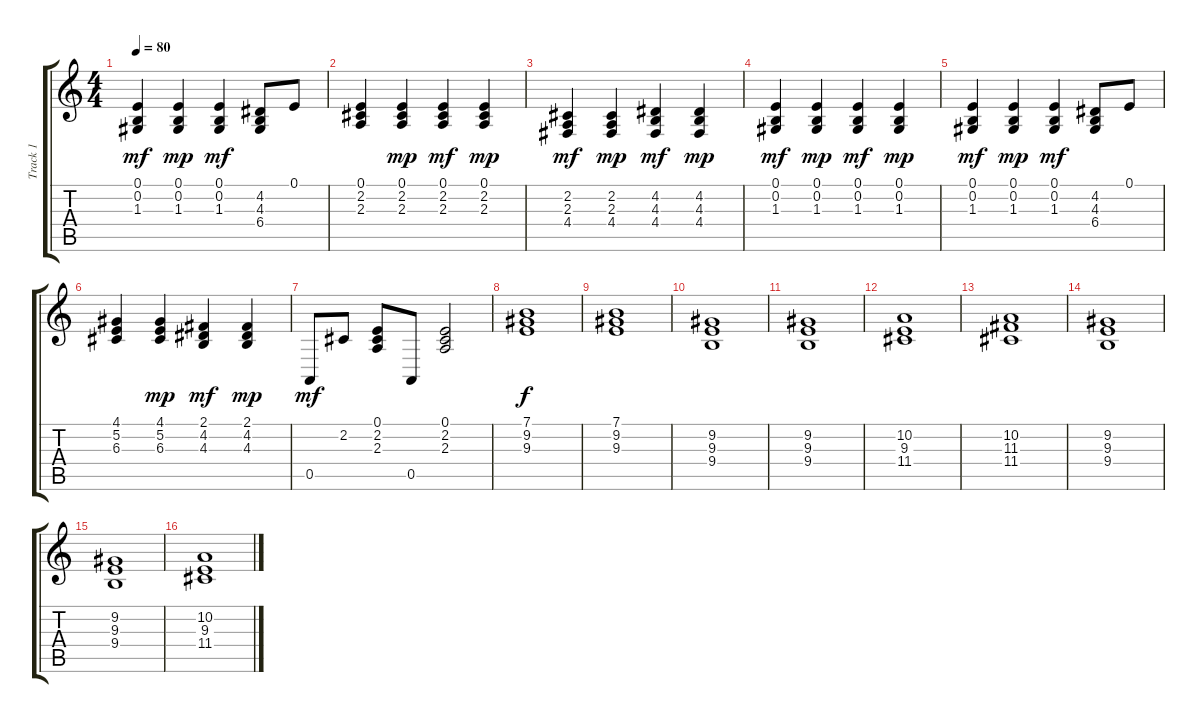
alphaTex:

\track ("Track 1" "Track 1") {instrument acousticgrandpiano}
\staff {score tabs}
\tuning (E4 B3 G3 D3 A2 E2) {hide}
\ts (4 4)
\tempo 80
\clef g2
\ks c
(0.1 0.2 1.3).4{dy mf} (0.1 0.2 1.3).4{dy mp} (0.1 0.2 1.3).4{dy mf} (4.2 4.3 6.4).8 0.1.8 |
(0.1 2.2 2.3).4 (0.1 2.2 2.3).4{dy mp} (0.1 2.2 2.3).4{dy mf} (0.1 2.2 2.3).4{dy mp} |
(2.2 2.3 4.4).4{dy mf} (2.2 2.3 4.4).4{dy mp} (4.2 4.3 4.4).4{dy mf} (4.2 4.3 4.4).4{dy mp} |
(0.1 0.2 1.3).4{dy mf} (0.1 0.2 1.3).4{dy mp} (0.1 0.2 1.3).4{dy mf} (0.1 0.2 1.3).4{dy mp} |
(0.1 0.2 1.3).4{dy mf} (0.1 0.2 1.3).4{dy mp} (0.1 0.2 1.3).4{dy mf} (4.2 4.3 6.4).8 0.1.8 |
(4.1 5.2 6.3).4 (4.1 5.2 6.3).4{dy mp} (2.1 4.2 4.3).4{dy mf} (2.1 4.2 4.3).4{dy mp} |
0.5.8{dy mf} 2.2.8 (0.1 2.2 2.3).8 0.5.8 (0.1 2.2 2.3).2 |
(7.1 9.2 9.3).1{dy f} |
(7.1 9.2 9.3).1 |
(9.2 9.3 9.4).1 |
(9.2 9.3 9.4).1 |
(10.2 9.3 11.4).1 |
(10.2 11.3 11.4).1 |
(9.2 9.3 9.4).1 |
(9.2 9.3 9.4).1 |
(10.2 9.3 11.4).1
